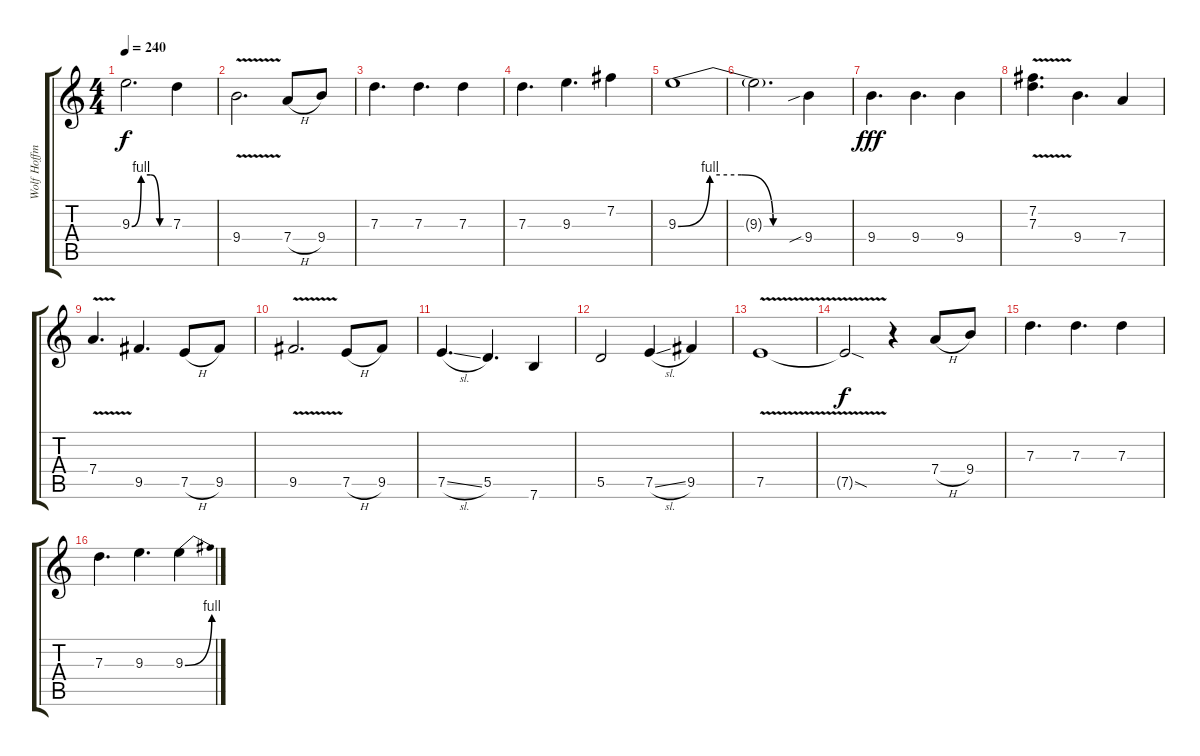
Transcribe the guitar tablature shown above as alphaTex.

\track ("Wolf Hoffmann" "Wolf Hoffm") {instrument acousticguitarsteel}
\staff {score tabs}
\tuning (E4 B3 G3 D3 A2 E2) {hide}
\ts (4 4)
\tempo 240
\clef g2
\ks c
9.3{be (custom 0 0 15 4 30 4 45 0 60 0)}.2{d dy f} 7.3.4 |
9.4{v}.2{d} 7.4{h}.8 9.4.8 |
7.3.4{d} 7.3.4{d} 7.3.4 |
7.3.4{d} 9.3.4{d} 7.2.4 |
9.3{be (custom 0 0 15 4 30 4 45 0 60 0)}.1 |
9.3{t}.2{d} 9.4{sib}.4 |
9.4.4{d dy fff} 9.4.4{d} 9.4.4 |
(7.2 7.3{v}).4{d} 9.4.4{d} 7.4.4 |
7.4{v}.4{d} 9.5.4{d} 7.5{h}.8 9.5.8 |
9.5{v}.2{d} 7.5{h}.8 9.5.8 |
7.5{sl}.4{d} 5.5.4{d} 7.6.4 |
5.5.2 7.5{sl}.4 9.5.4 |
7.5{v}.1 |
7.5{v sod t}.2{dy f} r.4 7.4{h}.8 9.4.8 |
7.3.4{d} 7.3.4{d} 7.3.4 |
7.3.4{d} 9.3.4{d} 9.3{be (bend 0 0 60 4)}.4
